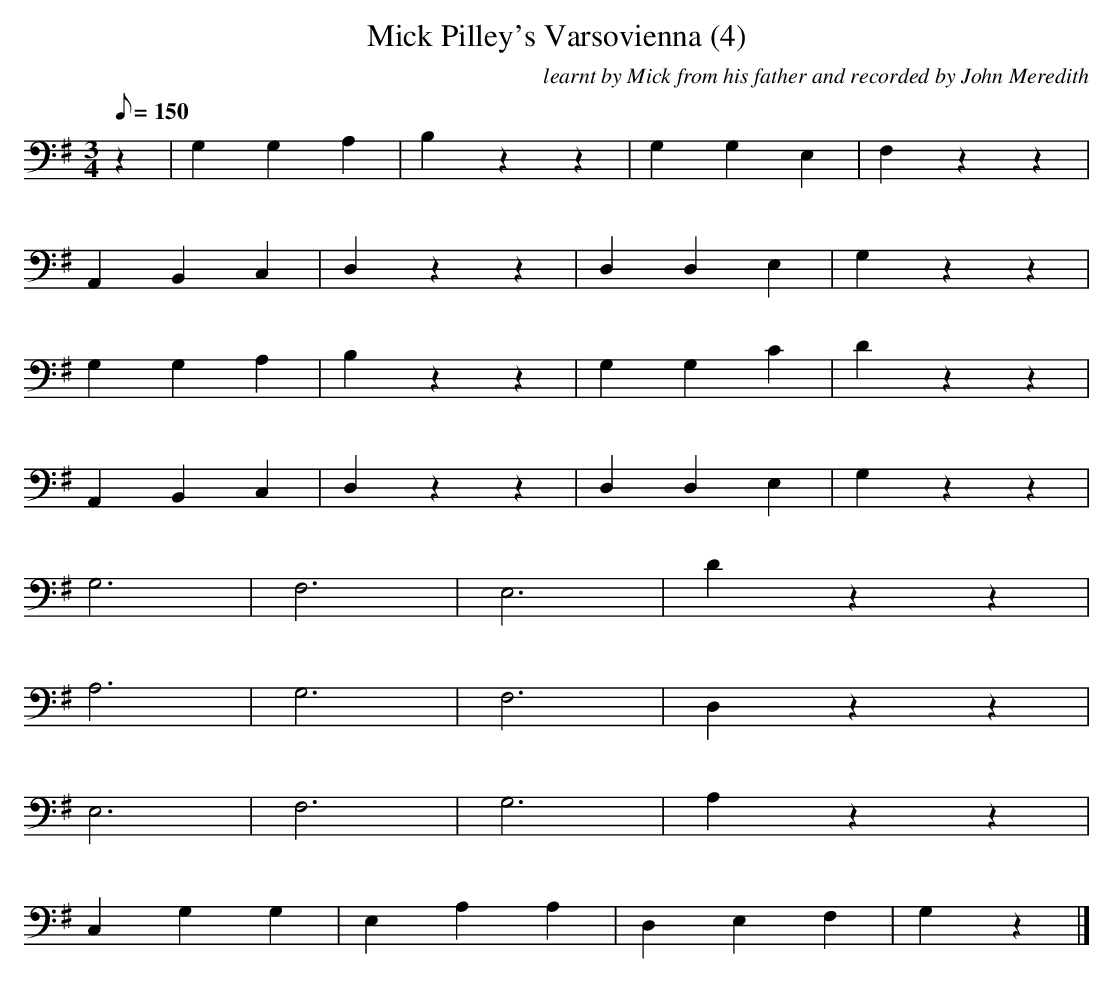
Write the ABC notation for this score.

X:1
T:Mick Pilley's Varsovienna (4)
C:learnt by Mick from his father and recorded by John Meredith
M:3/4
L:1/8
Q:150
K:G
z2|G,2G,2A,2|B,2z2z2|G,2G,2E,2|F,2z2z2|
A,,2B,,2C,2|D,2z2z2|D,2D,2E,2|G,2z2z2|
G,2G,2A,2|B,2z2z2|G,2G,2C2|D2z2z2|
A,,2B,,2C,2|D,2z2z2|D,2D,2E,2|G,2z2z2|
G,6|F,6|E,6|D2z2z2|
A,6|G,6|F,6|D,2z2z2|
E,6|F,6|G,6|A,2z2z2|
C,2G,2G,2|E,2A,2A,2|D,2E,2F,2|G,2z2|]
